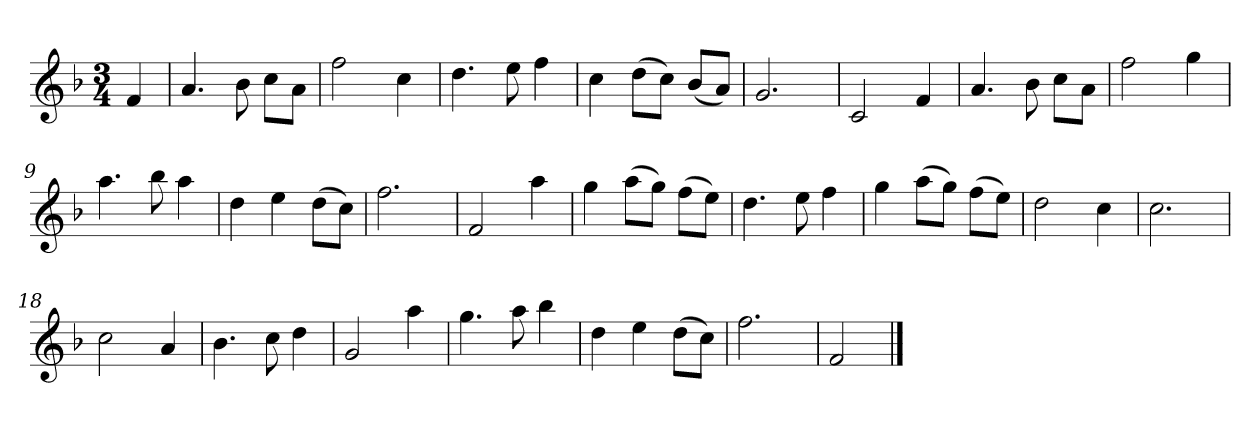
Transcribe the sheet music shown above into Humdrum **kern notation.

**kern
*part1
*staff1
*k[b-]
*M3/4
*MM120
=
4f
=1
4.a
8b-
8ccL
8aJ
=2
2ff
4cc
=3
4.dd
8ee
4ff
=4
4cc
(8ddL
8ccJ)
(8b-L
8aJ)
=5
2.g
=6
2c
4f
=7
4.a
8b-
8ccL
8aJ
=8
2ff
4gg
=9
4.aa
8bb-
4aa
=10
4dd
4ee
(8ddL
8ccJ)
=11
2.ff
=12
2f
4aa
=13
4gg
(8aaL
8ggJ)
(8ffL
8eeJ)
=14
4.dd
8ee
4ff
=15
4gg
(8aaL
8ggJ)
(8ffL
8eeJ)
=16
2dd
4cc
=17
2.cc
=18
2cc
4a
=19
4.b-
8cc
4dd
=20
2g
4aa
=21
4.gg
8aa
4bb-
=22
4dd
4ee
(8ddL
8ccJ)
=23
2.ff
=24
2f
==
*-
